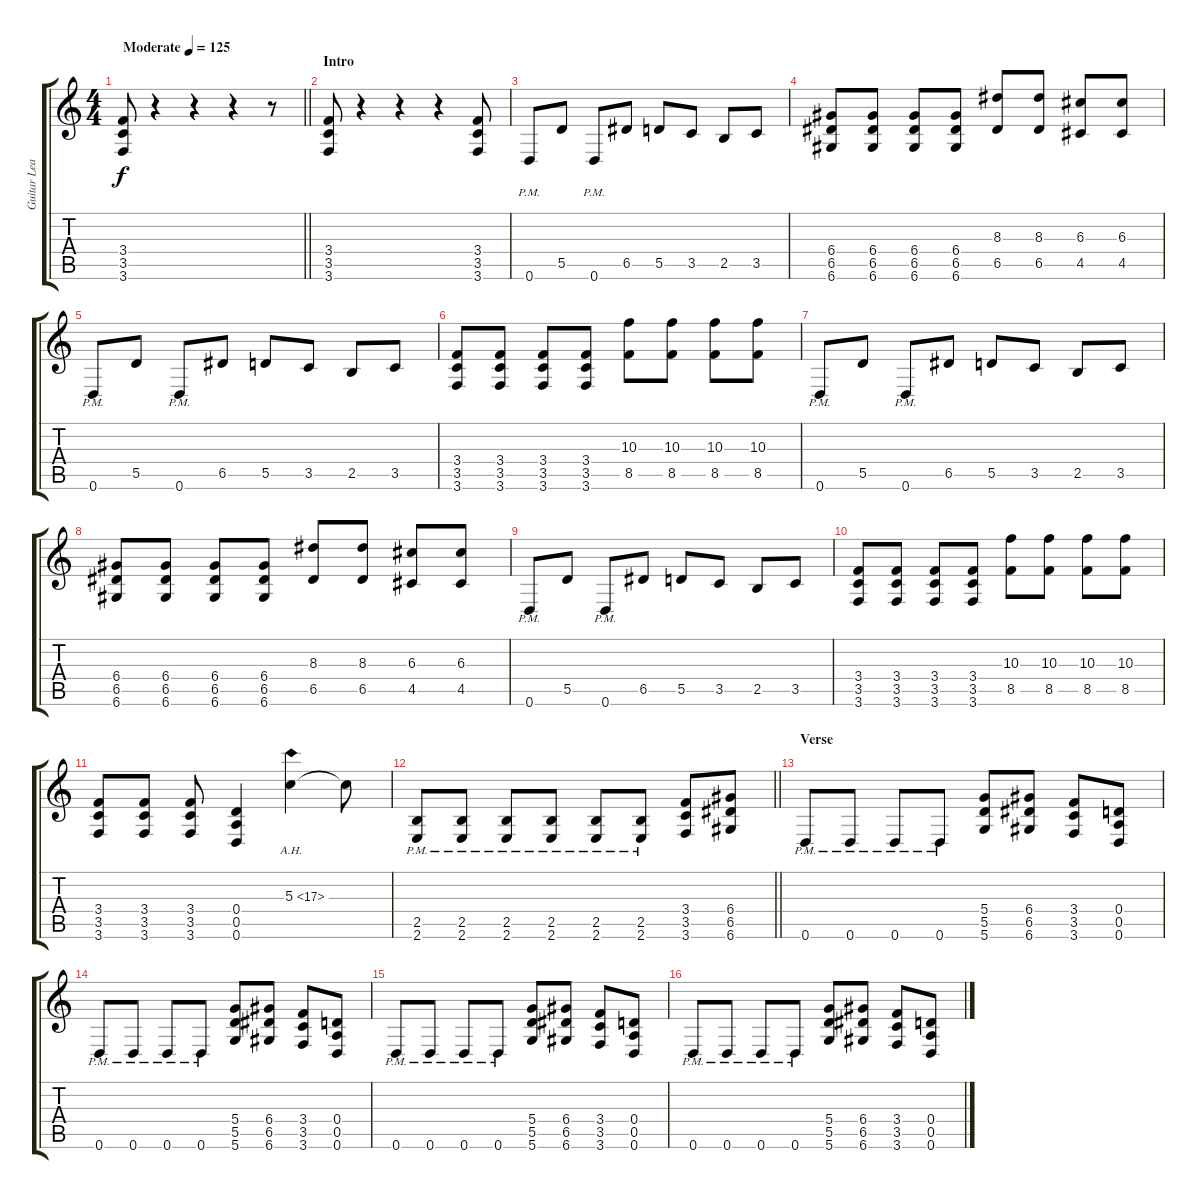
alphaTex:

\track ("Guitar Lead" "Guitar Lea") {instrument distortionguitar}
\staff {score tabs}
\tuning (E4 B3 G3 D3 A2 D2) {hide}
\ts (4 4)
\tempo (125 "Moderate")
\clef g2
\barLineRight lightlight
\ks c
(3.4 3.5 3.6).8{dy f instrument distortionguitar} r.4 r.4 r.4 r.8 |
\section ("" "Intro")
(3.4 3.5 3.6).8 r.4 r.4 r.4 (3.4 3.5 3.6).8 |
0.6{pm}.8 5.5.8 0.6{pm}.8 6.5.8 5.5.8 3.5.8 2.5.8 3.5.8 |
(6.4 6.5 6.6).8 (6.4 6.5 6.6).8 (6.4 6.5 6.6).8 (6.4 6.5 6.6).8 (8.3 6.5).8 (8.3 6.5).8 (6.3 4.5).8 (6.3 4.5).8 |
0.6{pm}.8 5.5.8 0.6{pm}.8 6.5.8 5.5.8 3.5.8 2.5.8 3.5.8 |
(3.4 3.5 3.6).8 (3.4 3.5 3.6).8 (3.4 3.5 3.6).8 (3.4 3.5 3.6).8 (10.3 8.5).8 (10.3 8.5).8 (10.3 8.5).8 (10.3 8.5).8 |
0.6{pm}.8 5.5.8 0.6{pm}.8 6.5.8 5.5.8 3.5.8 2.5.8 3.5.8 |
(6.4 6.5 6.6).8 (6.4 6.5 6.6).8 (6.4 6.5 6.6).8 (6.4 6.5 6.6).8 (8.3 6.5).8 (8.3 6.5).8 (6.3 4.5).8 (6.3 4.5).8 |
0.6{pm}.8 5.5.8 0.6{pm}.8 6.5.8 5.5.8 3.5.8 2.5.8 3.5.8 |
(3.4 3.5 3.6).8 (3.4 3.5 3.6).8 (3.4 3.5 3.6).8 (3.4 3.5 3.6).8 (10.3 8.5).8 (10.3 8.5).8 (10.3 8.5).8 (10.3 8.5).8 |
(3.4 3.5 3.6).8 (3.4 3.5 3.6).8 (3.4 3.5 3.6).8 (0.4 0.5 0.6).4 5.3{ah 12}.4 5.3{t}.8 |
\barLineRight lightlight
(2.5{pm} 2.6{pm}).8 (2.5{pm} 2.6{pm}).8 (2.5{pm} 2.6{pm}).8 (2.5{pm} 2.6{pm}).8 (2.5{pm} 2.6{pm}).8 (2.5{pm} 2.6{pm}).8 (3.4 3.5 3.6).8 (6.4 6.5 6.6).8 |
\section ("" "Verse")
0.6{pm}.8 0.6{pm}.8 0.6{pm}.8 0.6{pm}.8 (5.4 5.5 5.6).8 (6.4 6.5 6.6).8 (3.4 3.5 3.6).8 (0.4 0.5 0.6).8 |
0.6{pm}.8 0.6{pm}.8 0.6{pm}.8 0.6{pm}.8 (5.4 5.5 5.6).8 (6.4 6.5 6.6).8 (3.4 3.5 3.6).8 (0.4 0.5 0.6).8 |
0.6{pm}.8 0.6{pm}.8 0.6{pm}.8 0.6{pm}.8 (5.4 5.5 5.6).8 (6.4 6.5 6.6).8 (3.4 3.5 3.6).8 (0.4 0.5 0.6).8 |
0.6{pm}.8 0.6{pm}.8 0.6{pm}.8 0.6{pm}.8 (5.4 5.5 5.6).8 (6.4 6.5 6.6).8 (3.4 3.5 3.6).8 (0.4 0.5 0.6).8
